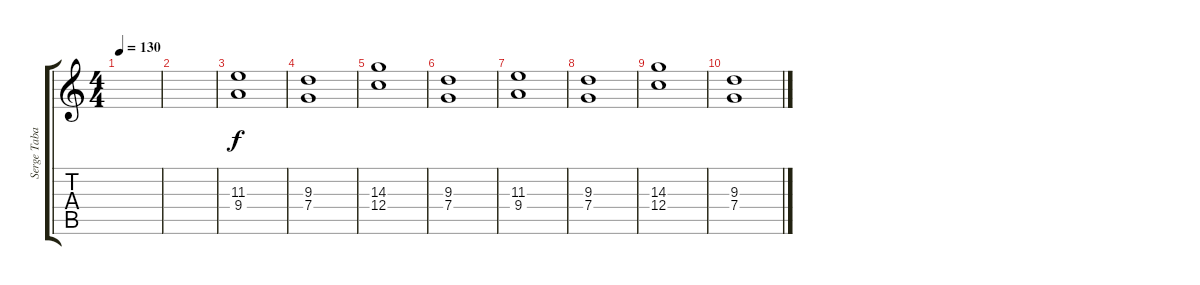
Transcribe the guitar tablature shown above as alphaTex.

\track ("Serge Tabachnikov Guitar Loop " "Serge Taba") {instrument overdrivenguitar}
\staff {score tabs}
\tuning (D4 A3 F3 C3 G2 D2) {hide}
\ts (4 4)
\tempo 130
\clef g2
\ks c
|
|
(11.3 9.4).1 |
(9.3 7.4).1 |
(14.3 12.4).1 |
(9.3 7.4).1 |
(11.3 9.4).1 |
(9.3 7.4).1 |
(14.3 12.4).1 |
(9.3 7.4).1
